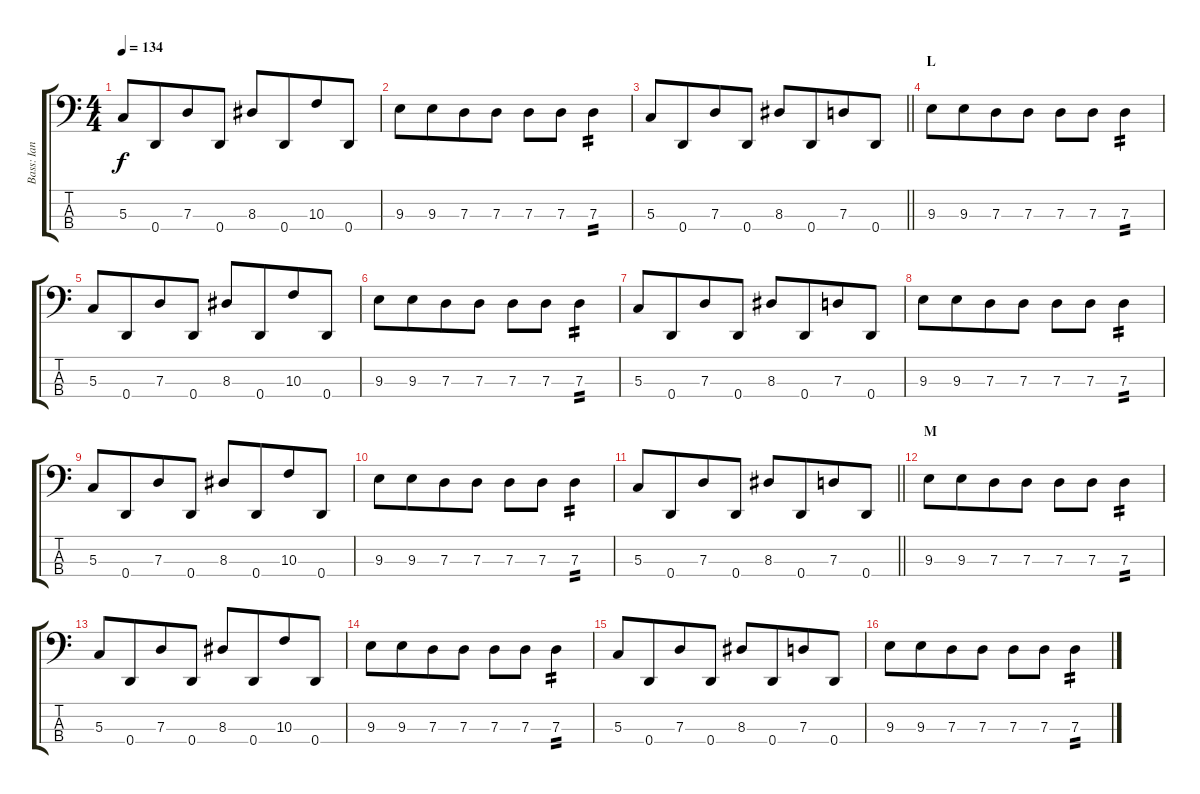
\track ("Bass: Ian" "Bass: Ian") {instrument electricbassfinger}
\staff {score tabs}
\tuning (F2 C2 G1 D1) {hide}
\ts (4 4)
\tempo 134
\clef f4
\ks c
5.3.8{dy f} 0.4.8{beam merge} 7.3.8 0.4.8 8.3.8 0.4.8{beam merge} 10.3.8 0.4.8 |
9.3.8 9.3.8{beam merge} 7.3.8 7.3.8 7.3.8 7.3.8 7.3.4{tp 2} |
\barLineRight lightlight
5.3.8 0.4.8{beam merge} 7.3.8 0.4.8 8.3.8 0.4.8{beam merge} 7.3.8 0.4.8 |
\section ("" "L")
9.3.8 9.3.8{beam merge} 7.3.8 7.3.8 7.3.8 7.3.8 7.3.4{tp 2} |
5.3.8 0.4.8{beam merge} 7.3.8 0.4.8 8.3.8 0.4.8{beam merge} 10.3.8 0.4.8 |
9.3.8 9.3.8{beam merge} 7.3.8 7.3.8 7.3.8 7.3.8 7.3.4{tp 2} |
5.3.8 0.4.8{beam merge} 7.3.8 0.4.8 8.3.8 0.4.8{beam merge} 7.3.8 0.4.8 |
9.3.8 9.3.8{beam merge} 7.3.8 7.3.8 7.3.8 7.3.8 7.3.4{tp 2} |
5.3.8 0.4.8{beam merge} 7.3.8 0.4.8 8.3.8 0.4.8{beam merge} 10.3.8 0.4.8 |
9.3.8 9.3.8{beam merge} 7.3.8 7.3.8 7.3.8 7.3.8 7.3.4{tp 2} |
\barLineRight lightlight
5.3.8 0.4.8{beam merge} 7.3.8 0.4.8 8.3.8 0.4.8{beam merge} 7.3.8 0.4.8 |
\section ("" "M")
9.3.8 9.3.8{beam merge} 7.3.8 7.3.8 7.3.8 7.3.8 7.3.4{tp 2} |
5.3.8 0.4.8{beam merge} 7.3.8 0.4.8 8.3.8 0.4.8{beam merge} 10.3.8 0.4.8 |
9.3.8 9.3.8{beam merge} 7.3.8 7.3.8 7.3.8 7.3.8 7.3.4{tp 2} |
5.3.8 0.4.8{beam merge} 7.3.8 0.4.8 8.3.8 0.4.8{beam merge} 7.3.8 0.4.8 |
9.3.8 9.3.8{beam merge} 7.3.8 7.3.8 7.3.8 7.3.8 7.3.4{tp 2}
